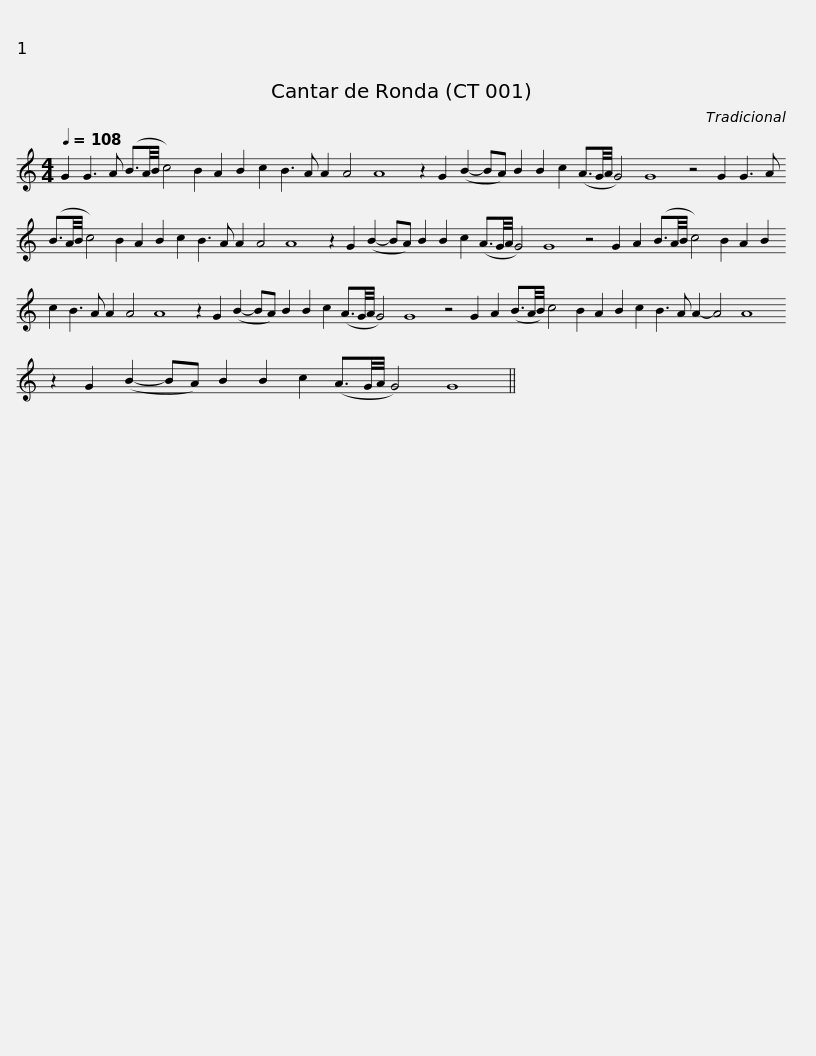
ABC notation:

X:1
L:1/8
Q:1/4=108
M:4/4
I:linebreak $
K:C
V:1 treble
V:1
 G2 G3 A (B3/2A/4B/4 c4) B2 A2 B2 c2 B3 A A2 A4 A8 z2 G2 (B2- BA) B2 B2 c2 (A3/2G/4A/4 G4) G8 z4 G2 G3 A (B3/2A/4B/4 c4) B2 A2 B2 c2 B3 A A2 A4 A8 z2 G2 (B2- BA) B2 B2 c2 (A3/2G/4A/4 G4) G8 z4 G2 A2 (B3/2A/4B/4 c4) B2 A2 B2 c2 B3 A A2 A4 A8 z2 G2 (B2- BA) B2 B2 c2 (A3/2G/4A/4 G4) G8 z4 G2 A2 (B3/2A/4B/4) c4 B2 A2 B2 c2 B3 A A2- A4 A8 z2 G2 (B2- BA) B2 B2 c2 (A3/2G/4A/4 G4) G8 || %1
